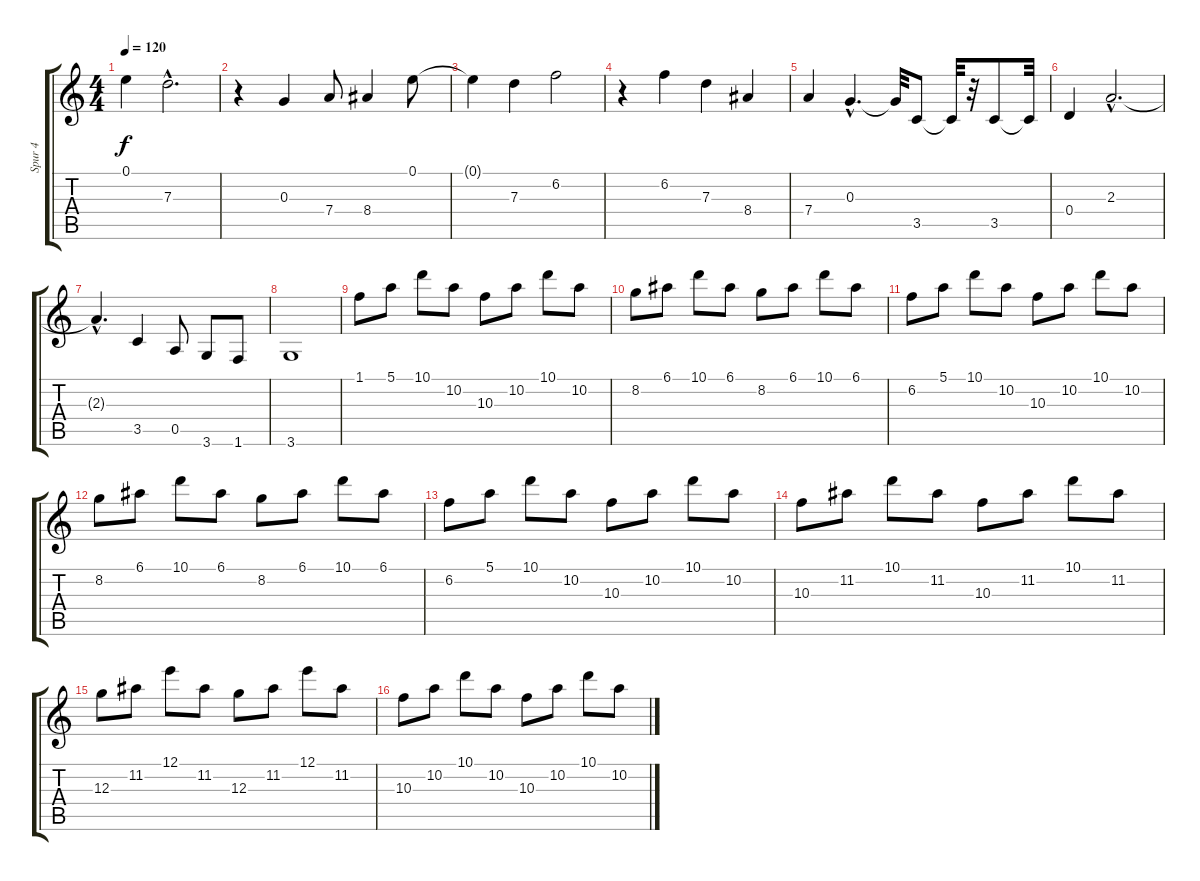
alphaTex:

\track ("Spur 4" "Spur 4") {instrument acousticguitarnylon}
\staff {score tabs}
\tuning (E4 B3 G3 D3 A2 E2) {hide}
\ts (4 4)
\tempo 120
\clef g2
\ks c
0.1.4{dy f} 7.3{hac}.2{d} |
r.4 0.3.4 7.4.8 8.4.4 0.1.8 |
0.1{t}.4 7.3.4 6.2.2 |
r.4 6.2.4 7.3.4 8.4.4 |
7.4.4 0.3{hac}.4{d} 0.3{t}.32 3.5.8 3.5{t}.32 r.32 3.5.8 3.5{t}.32 |
0.4.4 2.3{hac}.2{d} |
2.3{hac t}.4{d} 3.5.4 0.5.8 3.6.8 1.6.8 |
3.6.1 |
1.1.8 5.1.8 10.1.8 10.2.8 10.3.8 10.2.8 10.1.8 10.2.8 |
8.2.8 6.1.8 10.1.8 6.1.8 8.2.8 6.1.8 10.1.8 6.1.8 |
6.2.8 5.1.8 10.1.8 10.2.8 10.3.8 10.2.8 10.1.8 10.2.8 |
8.2.8 6.1.8 10.1.8 6.1.8 8.2.8 6.1.8 10.1.8 6.1.8 |
6.2.8 5.1.8 10.1.8 10.2.8 10.3.8 10.2.8 10.1.8 10.2.8 |
10.3.8 11.2.8 10.1.8 11.2.8 10.3.8 11.2.8 10.1.8 11.2.8 |
12.3.8 11.2.8 12.1.8 11.2.8 12.3.8 11.2.8 12.1.8 11.2.8 |
10.3.8 10.2.8 10.1.8 10.2.8 10.3.8 10.2.8 10.1.8 10.2.8
